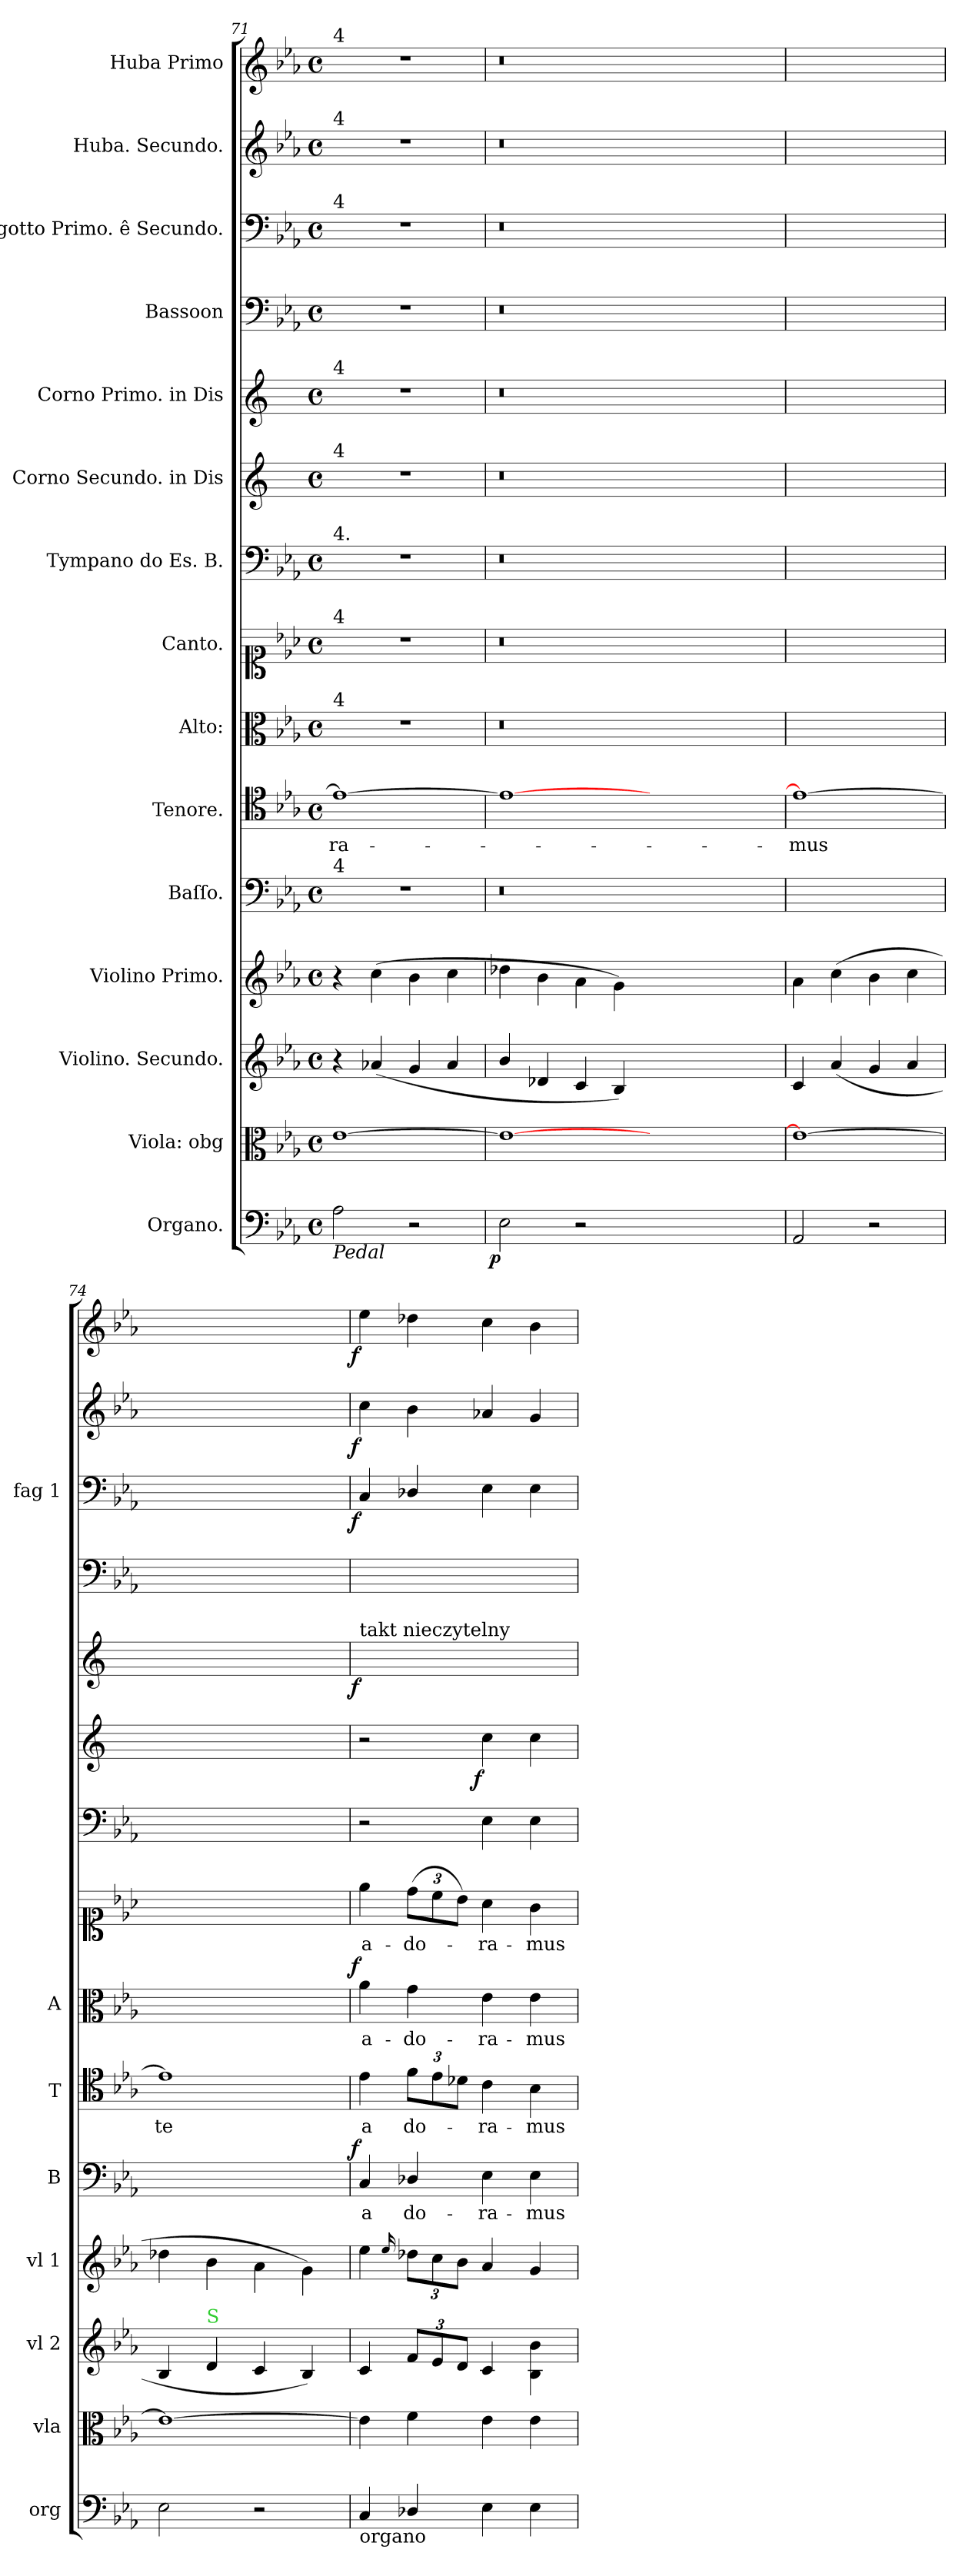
**kern	**dynam	**kern	**dynam	**kern	**dynam	**kern	**dynam	**kern	**text	**dynam	**kern	**text	**dynam	**kern	**text	**dynam	**kern	**text	**dynam	**kern	**kern	**dynam	**kern	**dynam	**kern	**kern	**dynam	**kern	**dynam	**kern	**dynam
*part15	*part15	*part14	*part14	*part13	*part13	*part12	*part12	*part11	*part11	*part11	*part10	*part10	*part10	*part9	*part9	*part9	*part8	*part8	*part8	*part7	*part6	*part6	*part5	*part5	*part4	*part3	*part3	*part2	*part2	*part1	*part1
*staff15	*staff15	*staff14	*staff14	*staff13	*staff13	*staff12	*staff12	*staff11	*staff11	*staff11	*staff10	*staff10	*staff10	*staff9	*staff9	*staff9	*staff8	*staff8	*staff8	*staff7	*staff6	*staff6	*staff5	*staff5	*staff4	*staff3	*staff3	*staff2	*staff2	*staff1	*staff1
*I"Organo.	*	*I"Viola: obg	*	*I"Violino. Secundo.	*	*I"Violino Primo.	*	*I"Baſſo.	*	*	*I"Tenore.	*	*	*I"Alto:	*	*	*I"Canto.	*	*	*I"Tympano do Es. B.	*I"Corno Secundo. in Dis	*	*I"Corno Primo. in Dis	*	*I"Bassoon	*I"Fagotto Primo. ê Secundo.	*	*I"Huba. Secundo.	*	*I"Huba Primo	*
*I'org	*	*I'vla	*	*I'vl 2	*	*I'vl 1	*	*I'B	*	*	*I'T	*	*	*I'A	*	*	*	*	*	*	*	*	*	*	*	*I'fag 1	*	*	*	*	*
*clefF4	*	*clefC3	*	*clefG2	*	*clefG2	*	*clefF4	*	*	*clefC4	*	*	*clefC3	*	*	*clefC1	*	*	*clefF4	*clefG2	*	*clefG2	*	*clefF4	*clefF4	*	*clefG2	*	*clefG2	*
*	*	*	*	*	*	*	*	*	*	*	*	*	*	*	*	*	*	*	*	*	*ITrd5c9	*	*ITrd5c9	*	*	*	*	*	*	*	*
*k[b-e-a-]	*	*k[b-e-a-]	*	*k[b-e-a-]	*	*k[b-e-a-]	*	*k[b-e-a-]	*	*	*k[b-e-a-]	*	*	*k[b-e-a-]	*	*	*k[b-e-a-]	*	*	*k[b-e-a-]	*k[b-e-a-]	*	*k[b-e-a-]	*	*k[b-e-a-]	*k[b-e-a-]	*	*k[b-e-a-]	*	*k[b-e-a-]	*
*E-:	*	*E-:	*	*E-:	*	*E-:	*	*E-:	*	*	*E-:	*	*	*E-:	*	*	*E-:	*	*	*E-:	*E-:	*	*E-:	*	*	*	*	*E-:	*	*E-:	*
*M4/4	*	*M4/4	*	*M4/4	*	*M4/4	*	*M4/4	*	*	*M4/4	*	*	*M4/4	*	*	*M4/4	*	*	*M4/4	*M4/4	*	*M4/4	*	*M4/4	*M4/4	*	*M4/4	*	*M4/4	*
*met(c)	*	*met(c)	*	*met(c)	*	*met(c)	*	*met(c)	*	*	*met(c)	*	*	*met(c)	*	*	*met(c)	*	*	*met(c)	*met(c)	*	*met(c)	*	*met(c)	*met(c)	*	*met(c)	*	*met(c)	*
=71	=71	=71	=71	=71	=71	=71	=71	=71	=71	=71	=71	=71	=71	=71	=71	=71	=71	=71	=71	=71	=71	=71	=71	=71	=71	=71	=71	=71	=71	=71	=71
!	!	!	!	!	!	!	!	!	!	!	!	!	!	!	!	!	!	!	!	!	!	!	!	!	!	!	!	!	!	!LO:TX:a:t=4	!
!	!	!	!	!	!	!	!	!	!	!	!	!	!	!	!	!	!	!	!	!	!	!	!	!	!	!	!	!LO:TX:a:t=4	!	!	!
!	!	!	!	!	!	!	!	!	!	!	!	!	!	!	!	!	!	!	!	!	!	!	!	!	!	!LO:TX:a:t=4	!	!	!	!	!
!	!	!	!	!	!	!	!	!	!	!	!	!	!	!	!	!	!	!	!	!	!	!	!LO:TX:a:t=4	!	!	!	!	!	!	!	!
!	!	!	!	!	!	!	!	!	!	!	!	!	!	!	!	!	!	!	!	!	!LO:TX:a:t=4	!	!	!	!	!	!	!	!	!	!
!	!	!	!	!	!	!	!	!	!	!	!	!	!	!	!	!	!	!	!	!LO:TX:a:t=4.	!	!	!	!	!	!	!	!	!	!	!
!	!	!	!	!	!	!	!	!	!	!	!	!	!	!	!	!	!LO:TX:a:t=4	!	!	!	!	!	!	!	!	!	!	!	!	!	!
!	!	!	!	!	!	!	!	!	!	!	!	!	!	!LO:TX:a:t=4	!	!	!	!	!	!	!	!	!	!	!	!	!	!	!	!	!
!	!	!	!	!	!	!	!	!LO:TX:a:t=4	!	!	!	!	!	!	!	!	!	!	!	!	!	!	!	!	!	!	!	!	!	!	!
!LO:TX:b:i:t=Pedal	!	!	!	!	!	!	!	!	!	!	!	!	!	!	!	!	!	!	!	!	!	!	!	!	!	!	!	!	!	!	!
2A-\	.	[<1e-	.	4r	.	4r	.	1r	.	.	1e-_<	-ra-	.	1r	.	.	1r	.	.	1r	1r	.	1r	.	1r	1r	.	1r	.	1r	.
!	!	!	!	!	!LO:DY:b:rj	!	!LO:DY:b	!	!	!	!	!	!	!	!	!	!	!	!	!	!	!	!	!	!	!	!	!	!	!	!
.	.	.	.	(4a-X/	pia	(4cc\	piano	.	.	.	.	.	.	.	.	.	.	.	.	.	.	.	.	.	.	.	.	.	.	.	.
2r	.	.	.	4g/	.	4b-\	.	.	.	.	.	.	.	.	.	.	.	.	.	.	.	.	.	.	.	.	.	.	.	.	.
.	.	.	.	4a-/	.	4cc\	.	.	.	.	.	.	.	.	.	.	.	.	.	.	.	.	.	.	.	.	.	.	.	.	.
=72	=72	=72	=72	=72	=72	=72	=72	=72	=72	=72	=72	=72	=72	=72	=72	=72	=72	=72	=72	=72	=72	=72	=72	=72	=72	=72	=72	=72	=72	=72	=72
!	!LO:DY:b:rj	!	!	!	!	!	!	!	!	!	!	!	!	!	!	!	!	!	!	!	!	!	!	!	!	!	!	!	!	!	!
2E-\	p	1e-_<	.	4b-/	.	4dd-X\	.	0.r	.	.	1e-_<	.	.	0.r	.	.	0.r	.	.	0.r	0.r	.	0.r	.	0.r	0.r	.	0.r	.	0.r	.
.	.	.	.	4d-X/	.	4b-\	.	.	.	.	.	.	.	.	.	.	.	.	.	.	.	.	.	.	.	.	.	.	.	.	.
2r	.	.	.	4c/	.	4a-\	.	.	.	.	.	.	.	.	.	.	.	.	.	.	.	.	.	.	.	.	.	.	.	.	.
.	.	.	.	4B-/)	.	4g\)	.	.	.	.	.	.	.	.	.	.	.	.	.	.	.	.	.	.	.	.	.	.	.	.	.
0ryy	.	0ryy	.	0ryy	.	0ryy	.	.	.	.	0ryy	.	.	.	.	.	.	.	.	.	.	.	.	.	.	.	.	.	.	.	.
=73	=73	=73	=73	=73	=73	=73	=73	=73	=73	=73	=73	=73	=73	=73	=73	=73	=73	=73	=73	=73	=73	=73	=73	=73	=73	=73	=73	=73	=73	=73	=73
2AA-/	.	1e-_<	.	4c/	.	4a-\	.	1ryy	.	.	1e-_	-mus	.	1ryy	.	.	1ryy	.	.	1ryy	1ryy	.	1ryy	.	1ryy	1ryy	.	1ryy	.	1ryy	.
.	.	.	.	(4a-/	.	(4cc\	.	.	.	.	.	.	.	.	.	.	.	.	.	.	.	.	.	.	.	.	.	.	.	.	.
2r	.	.	.	4g/	.	4b-\	.	.	.	.	.	.	.	.	.	.	.	.	.	.	.	.	.	.	.	.	.	.	.	.	.
.	.	.	.	4a-/	.	4cc\	.	.	.	.	.	.	.	.	.	.	.	.	.	.	.	.	.	.	.	.	.	.	.	.	.
=74	=74	=74	=74	=74	=74	=74	=74	=74	=74	=74	=74	=74	=74	=74	=74	=74	=74	=74	=74	=74	=74	=74	=74	=74	=74	=74	=74	=74	=74	=74	=74
2E-\	.	1e-_	.	4B-/	.	4dd-X\	.	1ryy	.	.	1e-]	te	.	1ryy	.	.	1ryy	.	.	1ryy	1ryy	.	1ryy	.	1ryy	1ryy	.	1ryy	.	1ryy	.
!	!	!	!	!LO:TX:a:color=limegreen:t=S	!	!	!	!	!	!	!	!	!	!	!	!	!	!	!	!	!	!	!	!	!	!	!	!	!	!	!
.	.	.	.	4d/	.	4b-\	.	.	.	.	.	.	.	.	.	.	.	.	.	.	.	.	.	.	.	.	.	.	.	.	.
2r	.	.	.	4c/	.	4a-\	.	.	.	.	.	.	.	.	.	.	.	.	.	.	.	.	.	.	.	.	.	.	.	.	.
.	.	.	.	4B-/)	.	4g\)	.	.	.	.	.	.	.	.	.	.	.	.	.	.	.	.	.	.	.	.	.	.	.	.	.
=75	=75	=75	=75	=75	=75	=75	=75	=75	=75	=75	=75	=75	=75	=75	=75	=75	=75	=75	=75	=75	=75	=75	=75	=75	=75	=75	=75	=75	=75	=75	=75
!	!	!	!	!	!	!	!	!	!	!	!	!	!	!	!	!	!	!	!	!	!	!	!LO:TX:a:t=takt nieczytelny	!	!	!	!	!	!	!	!
!LO:TX:b:t=organo	!	!	!	!	!	!	!	!	!	!	!	!	!	!	!	!	!	!	!	!	!	!	!	!	!	!	!	!	!	!	!
!	!LO:DY:b:rj	!	!LO:DY:b	!	!LO:DY:a	!	!LO:DY:b	!	!	!LO:DY:b:rj	!	!	!LO:DY:b	!	!	!LO:DY:b:rj	!	!	!LO:DY:b	!	!	!	!	!LO:DY:b:rj	!	!	!LO:DY:b:rj	!	!LO:DY:b:rj	!	!LO:DY:b:rj
4C/	for	4e-\]	fort	4c/	forto	4ee-\	fort	4C/	a	f	4e-\	a	fort	4a-\	a-	f	4ee-\	a-	fort	2r	2r	.	1ryy	f	4C/yy	4C/	f	4cc\	f	4ee-\	f
.	.	.	.	.	.	16qqee-/	.	.	.	.	.	.	.	.	.	.	.	.	.	.	.	.	.	.	.	.	.	.	.	.	.
4D-X/	.	4f\	.	12f/L	.	12dd-X\L	.	4D-X/	-do-	.	12f\L	-do-	.	4g\	-do-	.	(12dd\L	-do-	.	.	.	.	.	.	4D-X/yy	4D-X/	.	4b-\	.	4dd-X\	.
.	.	.	.	12e-/	.	12cc\	.	.	.	.	12e-\	.	.	.	.	.	12cc\	.	.	.	.	.	.	.	.	.	.	.	.	.	.
.	.	.	.	12d/J	.	12b-\J	.	.	.	.	12d-X\J	.	.	.	.	.	12b-\J)	.	.	.	.	.	.	.	.	.	.	.	.	.	.
!	!	!	!	!	!	!	!	!	!	!	!	!	!	!	!	!	!	!	!	!	!	!LO:DY:b:rj	!	!	!	!	!	!	!	!	!
4E-\	.	4e-\	.	4c/	.	4a-/	.	4E-\	-ra-	.	4c\	-ra-	.	4e-\	-ra-	.	4a-\	-ra-	.	4E-\	4e-\	f	.	.	4E-\yy	4E-\	.	4a-X/	.	4cc\	.
4E-\	.	4e-\	.	4B-\ 4b-\	.	4g/	.	4E-\	-mus	.	4B-\	-mus	.	4e-\	-mus	.	4g\	-mus	.	4E-\	4e-\	.	.	.	4E-\yy	4E-\	.	4g/	.	4b-\	.
=	=	=	=	=	=	=	=	=	=	=	=	=	=	=	=	=	=	=	=	=	=	=	=	=	=	=	=	=	=	=	=
*-	*-	*-	*-	*-	*-	*-	*-	*-	*-	*-	*-	*-	*-	*-	*-	*-	*-	*-	*-	*-	*-	*-	*-	*-	*-	*-	*-	*-	*-	*-	*-
